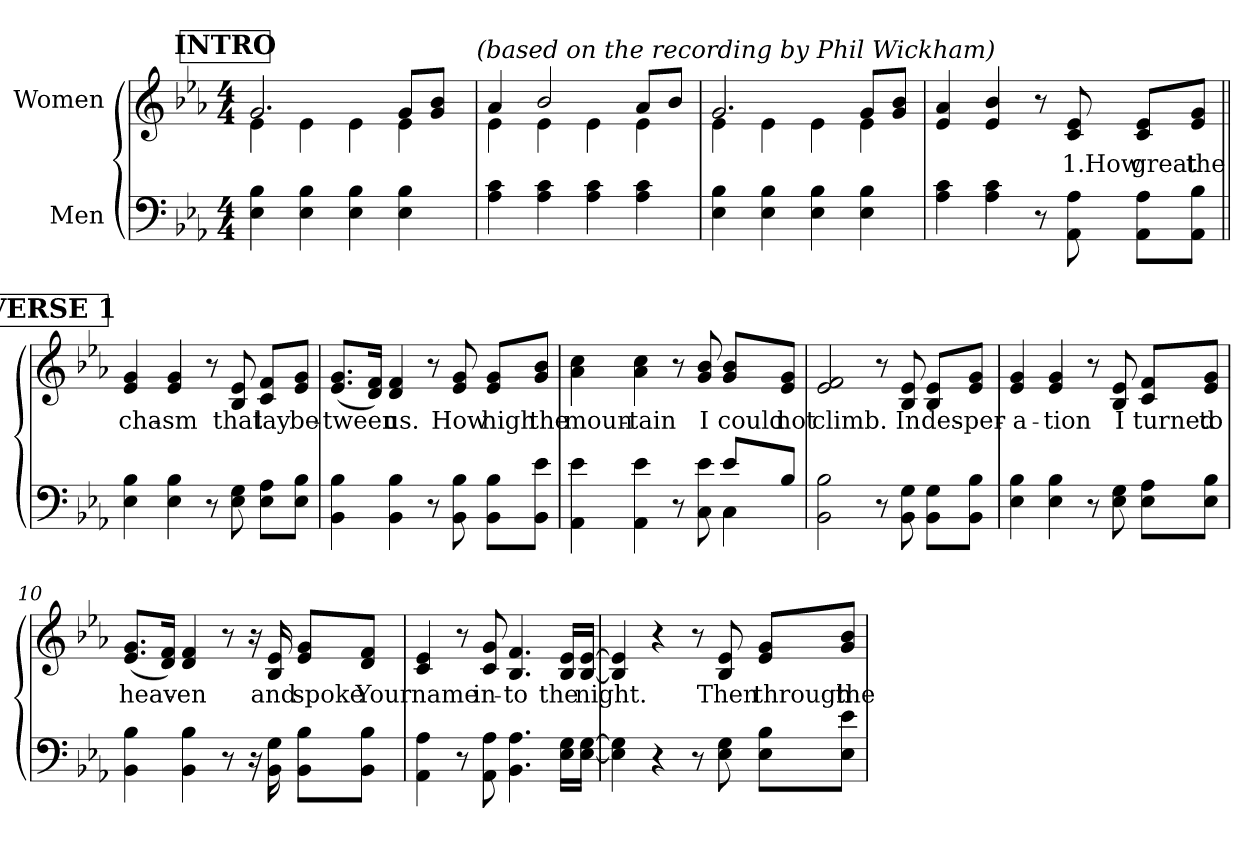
**kern	**kern	**text
*part2	*part1	*part1
*staff2	*staff1	*staff1
*I"Men	*I"Women	*
*clefF4	*clefG2	*
*k[b-e-a-]	*k[b-e-a-]	*
*E-:	*E-:	*
*M4/4	*M4/4	*
*MM72	*MM72	*
!!LO:REH:place=s1:a:B:t=INTRO
=1	=1	=1
*	*^	*
4E-!\ 4B-!\	2.g!/	4e-!\	.
4E-!\ 4B-!\	.	4e-!\	.
4E-!\ 4B-!\	.	4e-!\	.
4E-!\ 4B-!\	8g!/L	4e-!\	.
.	8g!/ 8b-!/J	.	.
32ryy	32ryy	32ryy	.
!	!	!LO:TX:a:i:t=(based on the recording by Phil Wickham)	!
=2	=2	=2	=2
4A-!\ 4c!\	4a-!/	4e-!\	.
4A-!\ 4c!\	2b-!/	4e-!\	.
4A-!\ 4c!\	.	4e-!\	.
4A-!\ 4c!\	8a-!/L	4e-!\	.
.	8b-!/J	.	.
=3	=3	=3	=3
4E-!\ 4B-!\	2.g!/	4e-!\	.
4E-!\ 4B-!\	.	4e-!\	.
4E-!\ 4B-!\	.	4e-!\	.
4E-!\ 4B-!\	8g!/L	4e-!\	.
.	8g!/ 8b-!/J	.	.
*	*v	*v	*
=4	=4	=4
4A-!\ 4c!\	4e-!/ 4a-!/	.
4A-!\ 4c!\	4e-!/ 4b-!/	.
8r	8r	.
!	!	!LO:LY:b
8AA-\ 8A-\	8c/ 8e-/	1.How
!	!	!LO:LY:b
8AA-\ 8A-\L	8c/ 8e-/L	great
!	!	!LO:LY:b
8AA-\ 8B-\J	8e-/ 8g/J	the
!!LO:LB:g=z
!!LO:REH:place=s1:a:B:t=VERSE 1
=5||	=5||	=5||
!	!	!LO:LY:b
4E-\ 4B-\	4e-/ 4g/	cha-
!	!	!LO:LY:b
4E-\ 4B-\	4e-/ 4g/	-sm
8r	8r	.
!	!	!LO:LY:b
8E-\ 8G\	8B-/ 8e-/	that
!	!	!LO:LY:b
8E-\ 8A-\L	8c/ 8f/L	lay
!	!	!LO:LY:b
8E-\ 8B-\J	8e-/ 8g/J	be-
=6	=6	=6
!	!	!LO:LY:b
4BB-\ 4B-\	(<8.e-/ 8.g/L	-tween
.	16d/ 16f/Jk)	.
!	!	!LO:LY:b
4BB-\ 4B-\	4d/ 4f/	us.
8r	8r	.
!	!	!LO:LY:b
8BB-\ 8B-\	8e-/ 8g/	How
!	!	!LO:LY:b
8BB-\ 8B-\L	8e-/ 8g/L	high
!	!	!LO:LY:b
8BB-\ 8e-\J	8g/ 8b-/J	the
=7	=7	=7
*^	*	*
!	!	!	!LO:LY:b
4AA-\ 4e-\	2.ryy	4a-\ 4cc\	moun-
!	!	!	!LO:LY:b
4AA-\ 4e-\	.	4a-\ 4cc\	-tain
8r	.	8r	.
!	!	!	!LO:LY:b
8C\ 8e-\	.	8g/ 8b-/	I
!	!	!	!LO:LY:b
8e-/L	4C\	8g/ 8b-/L	could
!	!	!	!LO:LY:b
8B-/J	.	8e-/ 8g/J	not
*v	*v	*	*
!!LO:LB:g=z
=8	=8	=8
!	!	!LO:LY:b
2BB-\ 2B-\	2e-/ 2f/	climb.
8r	8r	.
!	!	!LO:LY:b
8BB-\ 8G\	8B-/ 8e-/	In
!	!	!LO:LY:b
8BB-\ 8G\L	8B-/ 8e-/L	des-
!	!	!LO:LY:b
8BB-\ 8B-\J	8e-/ 8g/J	-per-
=9	=9	=9
!	!	!LO:LY:b
4E-\ 4B-\	4e-/ 4g/	-a-
!	!	!LO:LY:b
4E-\ 4B-\	4e-/ 4g/	-tion
8r	8r	.
!	!	!LO:LY:b
8E-\ 8G\	8B-/ 8e-/	I
!	!	!LO:LY:b
8E-\ 8A-\L	8c/ 8f/L	turned
!	!	!LO:LY:b
8E-\ 8B-\J	8e-/ 8g/J	to
=10	=10	=10
!	!	!LO:LY:b
4BB-\ 4B-\	(<8.e-/ 8.g/L	heav-
.	16d/ 16f/Jk)	.
!	!	!LO:LY:b
4BB-\ 4B-\	4d/ 4f/	-en
8r	8r	.
16r	16r	.
!	!	!LO:LY:b
16BB-\ 16G\	16B-/ 16e-/	and
!	!	!LO:LY:b
8BB-\ 8B-\L	8e-/ 8g/L	spoke
!	!	!LO:LY:b
8BB-\ 8B-\J	8d/ 8f/J	Your
!!LO:LB:g=z
=11	=11	=11
!	!	!LO:LY:b
4AA-\ 4A-\	4c/ 4e-/	name
8r	8r	.
!	!	!LO:LY:b
8AA-\ 8A-\	8c/ 8g/	in-
!	!	!LO:LY:b
4.BB-\ 4.A-\	4.B-/ 4.f/	-to
!	!	!LO:LY:b
16E-\ 16G\LL	16B-/ 16e-/LL	the
!	!	!LO:LY:b
[16E-\ [16G\JJ	[16B-/ [16e-/JJ	night.
=12	=12	=12
4E-\] 4G\]	4B-/] 4e-/]	.
4r	4r	.
8r	8r	.
!	!	!LO:LY:b
8E-\ 8G\	8B-/ 8e-/	Then
!	!	!LO:LY:b
8E-\ 8B-\L	8e-/ 8g/L	through
!	!	!LO:LY:b
8E-\ 8e-\J	8g/ 8b-/J	the
=	=	=
*-	*-	*-
